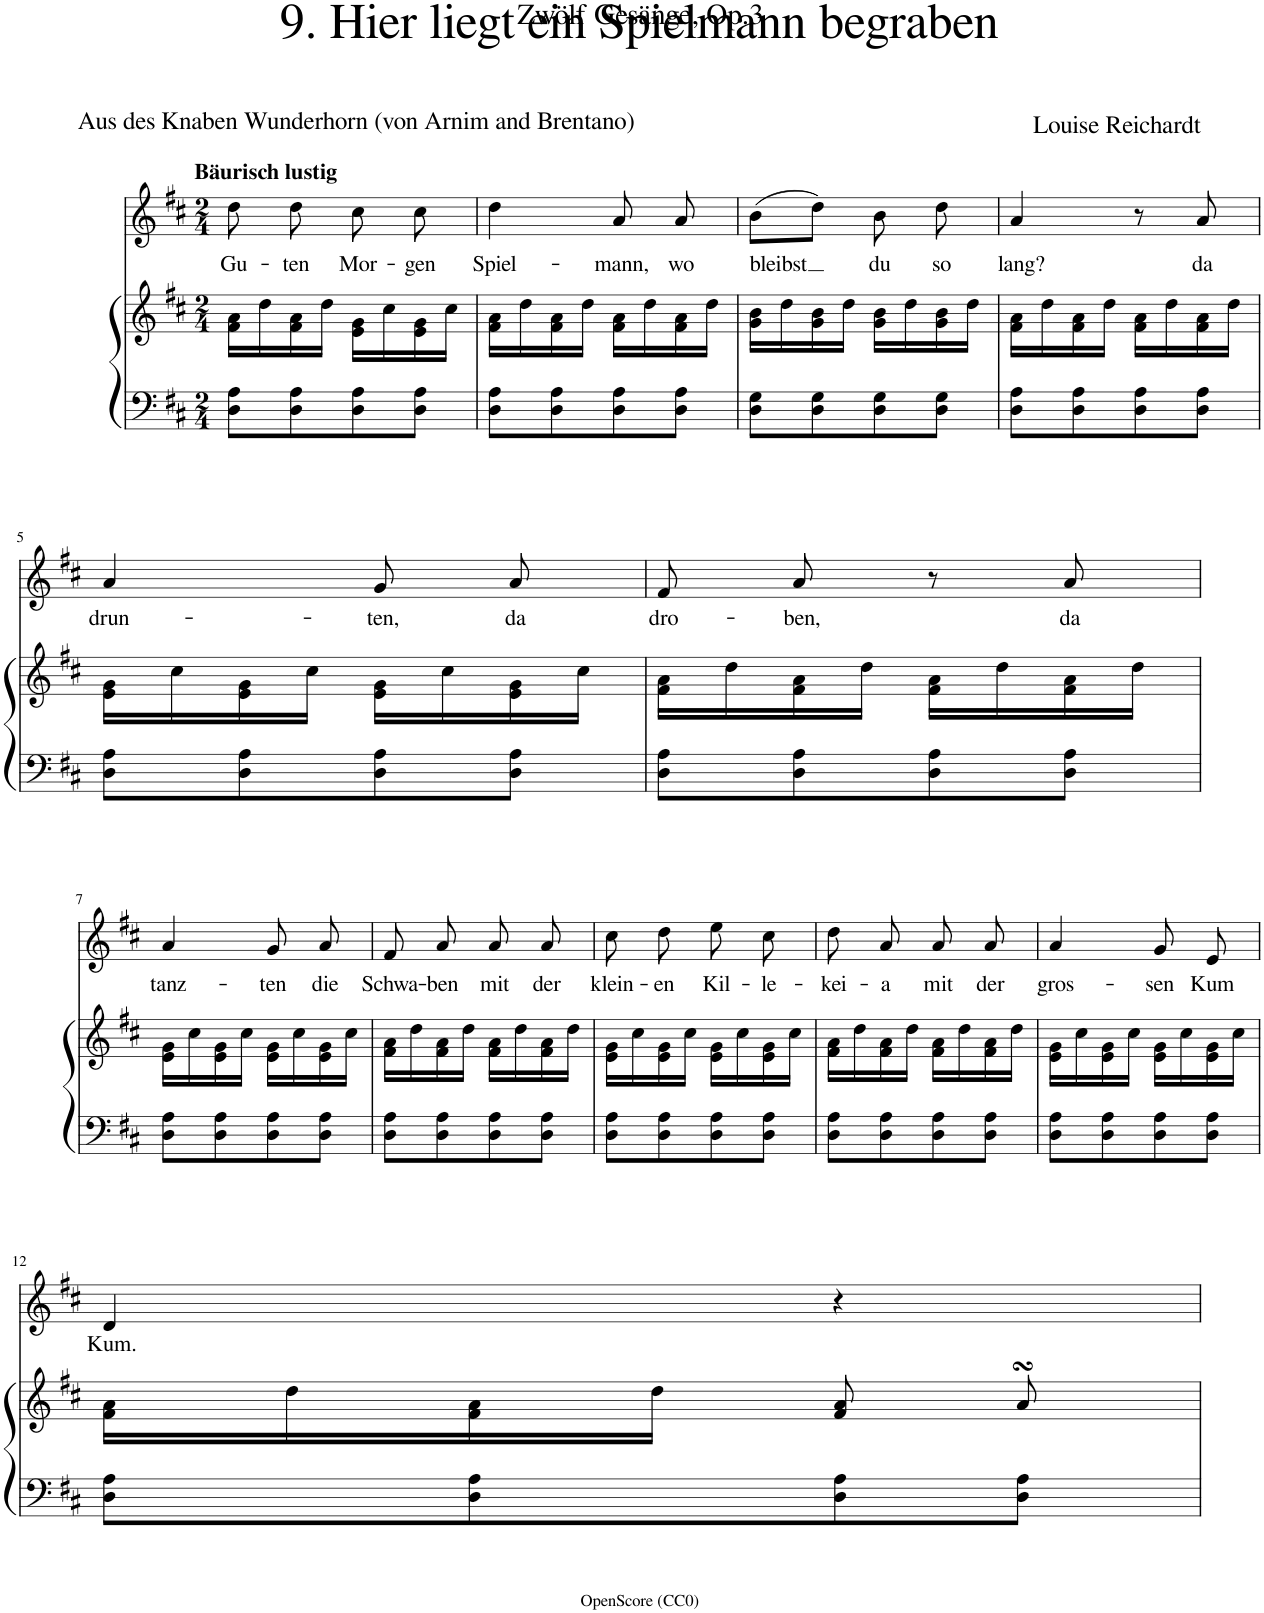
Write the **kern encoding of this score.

**kern	**kern	**kern	**text
*part2	*part2	*part1	*part1
*staff3	*staff2	*staff1	*staff1
*I"Piano	*	*I"Voice	*
*I'Pno	*	*	*
*clefF4	*clefG2	*clefG2	*
*k[f#c#]	*k[f#c#]	*k[f#c#]	*
*M2/4	*M2/4	*M2/4	*
=1	=1	=1	=1
!	!	!LO:TX:a:B:t=Bäurisch lustig	!
!	!	!	!LO:LY:b
8D\ 8A\L	16f#\ 16a\LL	8dd\	Gu-
.	16dd\	.	.
!	!	!	!LO:LY:b
8D\ 8A\	16f#\ 16a\	8dd\	-ten
.	16dd\JJ	.	.
!	!	!	!LO:LY:b
8D\ 8A\	16e\ 16g\LL	8cc#\	Mor-
.	16cc#\	.	.
!	!	!	!LO:LY:b
8D\ 8A\J	16e\ 16g\	8cc#\	-gen
.	16cc#\JJ	.	.
=2	=2	=2	=2
!	!	!	!LO:LY:b
8D\ 8A\L	16f#\ 16a\LL	4dd\	Spiel-
.	16dd\	.	.
8D\ 8A\	16f#\ 16a\	.	.
.	16dd\JJ	.	.
!	!	!	!LO:LY:b
8D\ 8A\	16f#\ 16a\LL	8a/	-mann,
.	16dd\	.	.
!	!	!	!LO:LY:b
8D\ 8A\J	16f#\ 16a\	8a/	wo
.	16dd\JJ	.	.
=3	=3	=3	=3
!	!	!	!LO:LY:b
8D\ 8G\L	16g\ 16b\LL	(8b\L	bleibst
.	16dd\	.	.
8D\ 8G\	16g\ 16b\	8dd\J)	.
.	16dd\JJ	.	.
!	!	!	!LO:LY:b
8D\ 8G\	16g\ 16b\LL	8b\	du
.	16dd\	.	.
!	!	!	!LO:LY:b
8D\ 8G\J	16g\ 16b\	8dd\	so
.	16dd\JJ	.	.
=4	=4	=4	=4
!	!	!	!LO:LY:b
8D\ 8A\L	16f#\ 16a\LL	4a/	lang?
.	16dd\	.	.
8D\ 8A\	16f#\ 16a\	.	.
.	16dd\JJ	.	.
8D\ 8A\	16f#\ 16a\LL	8r	.
.	16dd\	.	.
!	!	!	!LO:LY:b
8D\ 8A\J	16f#\ 16a\	8a/	da
.	16dd\JJ	.	.
!!LO:LB:g=z
=5	=5	=5	=5
!	!	!	!LO:LY:b
8D\ 8A\L	16e\ 16g\LL	4a/	drun-
.	16cc#\	.	.
8D\ 8A\	16e\ 16g\	.	.
.	16cc#\JJ	.	.
!	!	!	!LO:LY:b
8D\ 8A\	16e\ 16g\LL	8g/	-ten,
.	16cc#\	.	.
!	!	!	!LO:LY:b
8D\ 8A\J	16e\ 16g\	8a/	da
.	16cc#\JJ	.	.
=6	=6	=6	=6
!	!	!	!LO:LY:b
8D\ 8A\L	16f#\ 16a\LL	8f#/	dro-
.	16dd\	.	.
!	!	!	!LO:LY:b
8D\ 8A\	16f#\ 16a\	8a/	-ben,
.	16dd\JJ	.	.
8D\ 8A\	16f#\ 16a\LL	8r	.
.	16dd\	.	.
!	!	!	!LO:LY:b
8D\ 8A\J	16f#\ 16a\	8a/	da
.	16dd\JJ	.	.
!!LO:LB:g=z
=7	=7	=7	=7
!	!	!	!LO:LY:b
8D\ 8A\L	16e\ 16g\LL	4a/	tanz-
.	16cc#\	.	.
8D\ 8A\	16e\ 16g\	.	.
.	16cc#\JJ	.	.
!	!	!	!LO:LY:b
8D\ 8A\	16e\ 16g\LL	8g/	-ten
.	16cc#\	.	.
!	!	!	!LO:LY:b
8D\ 8A\J	16e\ 16g\	8a/	die
.	16cc#\JJ	.	.
=8	=8	=8	=8
!	!	!	!LO:LY:b
8D\ 8A\L	16f#\ 16a\LL	8f#/	Schwa-
.	16dd\	.	.
!	!	!	!LO:LY:b
8D\ 8A\	16f#\ 16a\	8a/	-ben
.	16dd\JJ	.	.
!	!	!	!LO:LY:b
8D\ 8A\	16f#\ 16a\LL	8a/	mit
.	16dd\	.	.
!	!	!	!LO:LY:b
8D\ 8A\J	16f#\ 16a\	8a/	der
.	16dd\JJ	.	.
=9	=9	=9	=9
!	!	!	!LO:LY:b
8D\ 8A\L	16e\ 16g\LL	8cc#\	klein-
.	16cc#\	.	.
!	!	!	!LO:LY:b
8D\ 8A\	16e\ 16g\	8dd\	-en
.	16cc#\JJ	.	.
!	!	!	!LO:LY:b
8D\ 8A\	16e\ 16g\LL	8ee\	Kil-
.	16cc#\	.	.
!	!	!	!LO:LY:b
8D\ 8A\J	16e\ 16g\	8cc#\	-le-
.	16cc#\JJ	.	.
=10	=10	=10	=10
!	!	!	!LO:LY:b
8D\ 8A\L	16f#\ 16a\LL	8dd\	-kei-
.	16dd\	.	.
!	!	!	!LO:LY:b
8D\ 8A\	16f#\ 16a\	8a/	-a
.	16dd\JJ	.	.
!	!	!	!LO:LY:b
8D\ 8A\	16f#\ 16a\LL	8a/	mit
.	16dd\	.	.
!	!	!	!LO:LY:b
8D\ 8A\J	16f#\ 16a\	8a/	der
.	16dd\JJ	.	.
=11	=11	=11	=11
!	!	!	!LO:LY:b
8D\ 8A\L	16e\ 16g\LL	4a/	gros-
.	16cc#\	.	.
8D\ 8A\	16e\ 16g\	.	.
.	16cc#\JJ	.	.
!	!	!	!LO:LY:b
8D\ 8A\	16e\ 16g\LL	8g/	-sen
.	16cc#\	.	.
!	!	!	!LO:LY:b
8D\ 8A\J	16e\ 16g\	8e/	Kum
.	16cc#\JJ	.	.
!!LO:LB:g=z
=12	=12	=12	=12
!	!	!	!LO:LY:b
8D\ 8A\L	16f#\ 16a\LL	4d/	Kum.
.	16dd\	.	.
8D\ 8A\	16f#\ 16a\	.	.
.	16dd\JJ	.	.
8D\ 8A\	8f#/ 8a/	4r	.
8D\ 8A\J	8asSSS/	.	.
=	=	=	=
*-	*-	*-	*-
